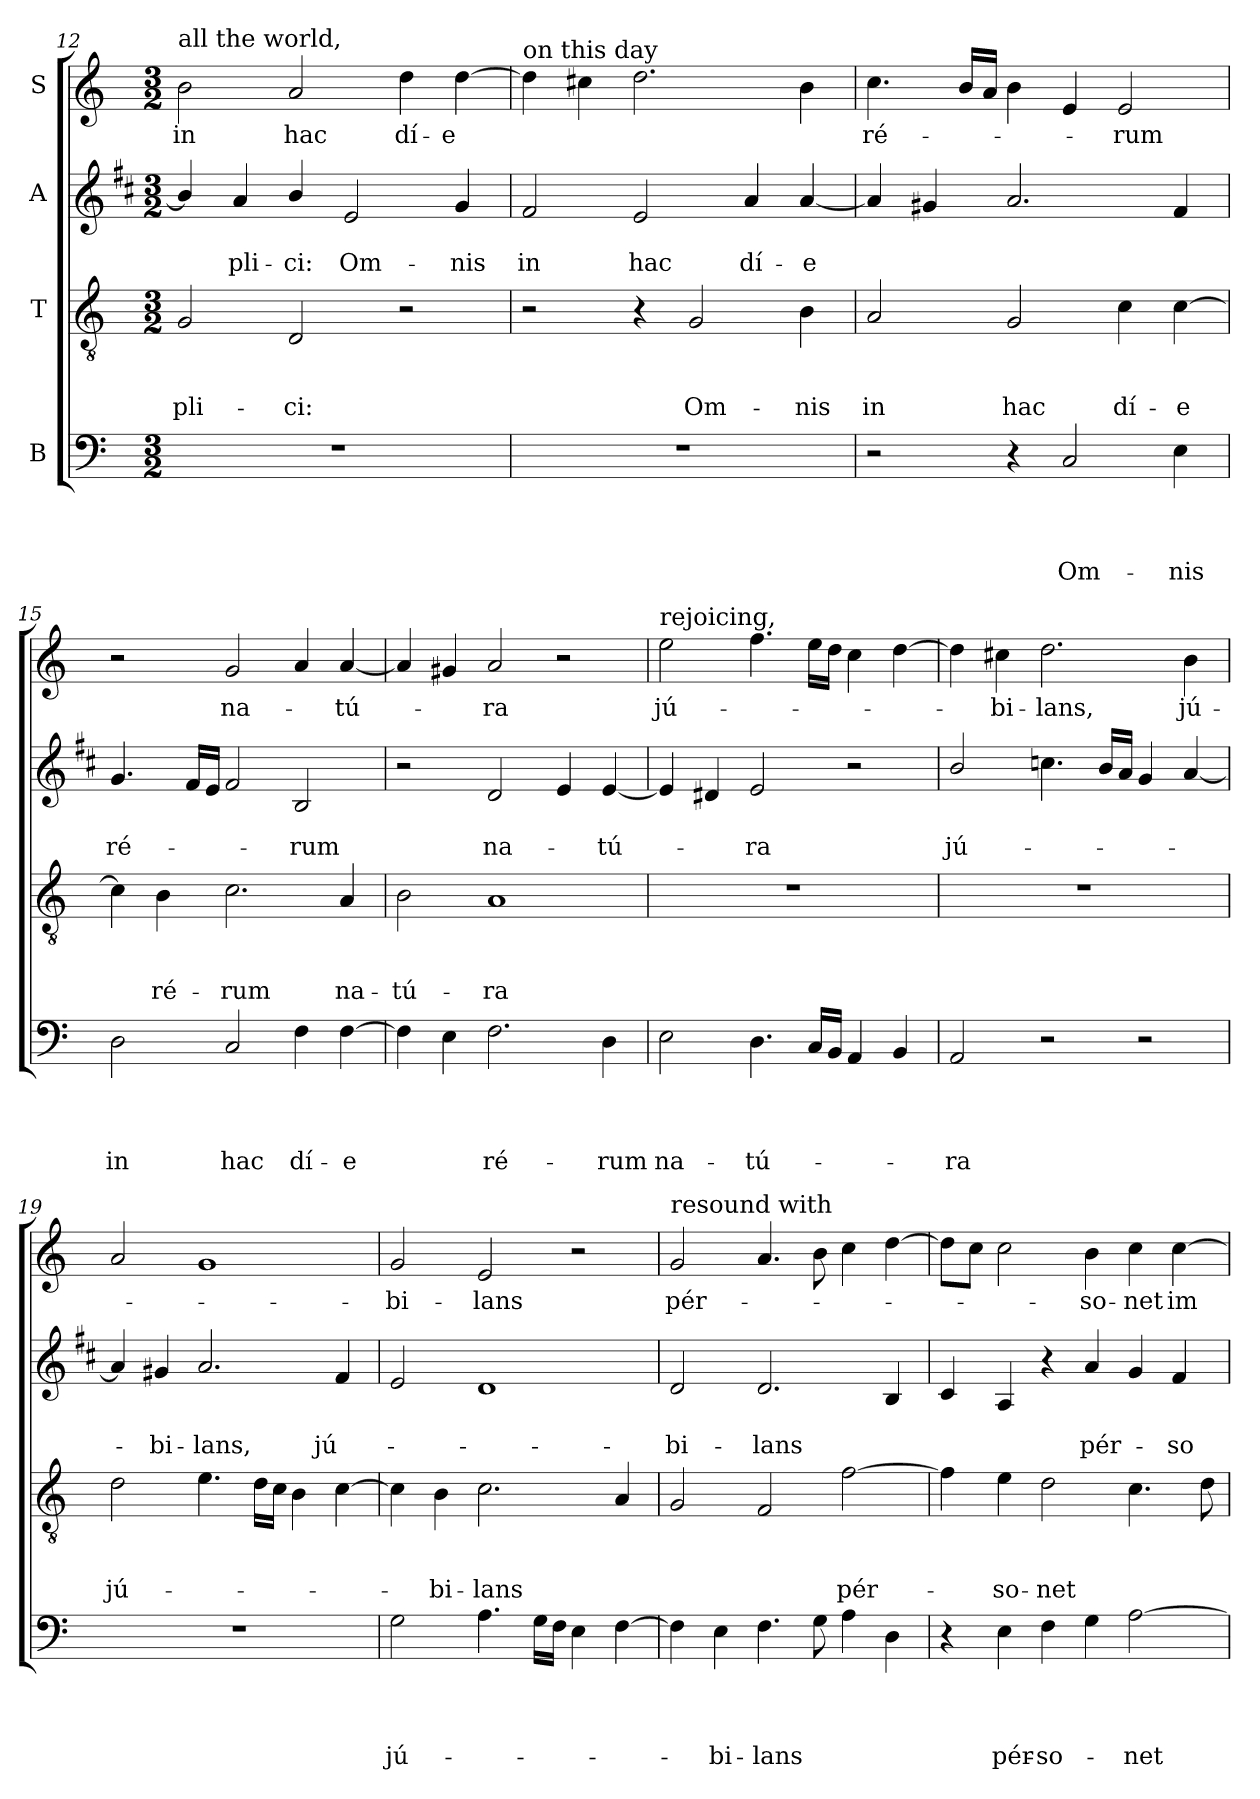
**kern	**text	**text	**text	**text	**kern	**text	**text	**text	**kern	**text	**text	**kern	**text
*part4	*part4	*part4	*part4	*part4	*part3	*part3	*part3	*part3	*part2	*part2	*part2	*part1	*part1
*staff4	*staff4	*staff4	*staff4	*staff4	*staff3	*staff3	*staff3	*staff3	*staff2	*staff2	*staff2	*staff1	*staff1
*I"B	*	*	*	*	*I"T	*	*	*	*I"A	*	*	*I"S	*
!!LO:LB:g=z
*clefF4	*	*	*	*	*clefGv2	*	*	*	*clefG2	*	*	*clefG2	*
*	*	*	*	*	*	*	*	*	*ITrd1c2	*	*	*	*
*k[]	*	*	*	*	*k[]	*	*	*	*k[]	*	*	*k[]	*
*C:	*	*	*	*	*C:	*	*	*	*C:	*	*	*C:	*
*M3/2	*	*	*	*	*M3/2	*	*	*	*M3/2	*	*	*M3/2	*
=12	=12	=12	=12	=12	=12	=12	=12	=12	=12	=12	=12	=12	=12
!	!	!	!	!	!	!	!	!	!	!	!	!LO:TX:a:t=all the world,	!
!	!	!	!	!	!	!	!	!LO:LY:b	!	!	!	!	!LO:LY:b
1.r	.	.	.	.	2G/	.	.	-pli-	4a/]	.	.	2b\	in
!	!	!	!	!	!	!	!	!	!	!	!LO:LY:b	!	!
.	.	.	.	.	.	.	.	.	4g/	.	-pli-	.	.
!	!	!	!	!	!	!	!	!LO:LY:b	!	!	!LO:LY:b	!	!LO:LY:b
.	.	.	.	.	2D/	.	.	-ci:	4a/	.	-ci:	2a/	hac
!	!	!	!	!	!	!	!	!	!	!	!LO:LY:b	!	!
.	.	.	.	.	.	.	.	.	2d/	.	Om-	.	.
!	!	!	!	!	!	!	!	!	!	!	!	!	!LO:LY:b
.	.	.	.	.	2r	.	.	.	.	.	.	4dd\	dí-
!	!	!	!	!	!	!	!	!	!	!	!LO:LY:b	!	!LO:LY:b
.	.	.	.	.	.	.	.	.	4f/	.	-nis	[4dd\	-e
=13	=13	=13	=13	=13	=13	=13	=13	=13	=13	=13	=13	=13	=13
!	!	!	!	!	!	!	!	!	!	!	!	!LO:TX:a:t=on this day	!
!	!	!	!	!	!	!	!	!	!	!	!LO:LY:b	!	!
1.r	.	.	.	.	2r	.	.	.	2e/	.	in	4dd\]	.
.	.	.	.	.	.	.	.	.	.	.	.	4cc#\	.
!	!	!	!	!	!	!	!	!	!	!	!LO:LY:b	!	!
.	.	.	.	.	4r	.	.	.	2d/	.	hac	2.dd\	.
!	!	!	!	!	!	!	!	!LO:LY:b	!	!	!	!	!
.	.	.	.	.	2G/	.	.	Om-	.	.	.	.	.
!	!	!	!	!	!	!	!	!	!	!	!LO:LY:b	!	!
.	.	.	.	.	.	.	.	.	4g/	.	dí-	.	.
!	!	!	!	!	!	!	!	!LO:LY:b	!	!	!LO:LY:b	!	!
.	.	.	.	.	4B\	.	.	-nis	[4g/	.	-e	4b\	.
=14	=14	=14	=14	=14	=14	=14	=14	=14	=14	=14	=14	=14	=14
!	!	!	!	!	!	!	!	!LO:LY:b	!	!	!	!	!LO:LY:b
2r	.	.	.	.	2A/	.	.	in	4g/]	.	.	4.cc\	ré-
.	.	.	.	.	.	.	.	.	4f#/	.	.	.	.
.	.	.	.	.	.	.	.	.	.	.	.	16b/LL	.
.	.	.	.	.	.	.	.	.	.	.	.	16a/JJ	.
!	!	!	!	!	!	!	!	!LO:LY:b	!	!	!	!	!
4r	.	.	.	.	2G/	.	.	hac	2.g/	.	.	4b\	.
!	!	!	!	!LO:LY:b	!	!	!	!	!	!	!	!	!
2C/	.	.	.	Om-	.	.	.	.	.	.	.	4e/	.
!	!	!	!	!	!	!	!	!LO:LY:b	!	!	!	!	!LO:LY:b
.	.	.	.	.	4c\	.	.	dí-	.	.	.	2e/	-rum
!	!	!	!	!LO:LY:b	!	!	!	!LO:LY:b	!	!	!	!	!
4E\	.	.	.	-nis	[4c\	.	.	-e	4e/	.	.	.	.
=15	=15	=15	=15	=15	=15	=15	=15	=15	=15	=15	=15	=15	=15
!	!	!	!	!LO:LY:b	!	!	!	!	!	!	!LO:LY:b	!	!
2D\	.	.	.	in	4c\]	.	.	.	4.f/	.	ré-	2r	.
!	!	!	!	!	!	!	!	!LO:LY:b	!	!	!	!	!
.	.	.	.	.	4B\	.	.	ré-	.	.	.	.	.
.	.	.	.	.	.	.	.	.	16e/LL	.	.	.	.
.	.	.	.	.	.	.	.	.	16d/JJ	.	.	.	.
!	!	!	!	!LO:LY:b	!	!	!	!LO:LY:b	!	!	!	!	!LO:LY:b
2C/	.	.	.	hac	2.c\	.	.	-rum	2e/	.	.	2g/	na-
!	!	!	!	!LO:LY:b	!	!	!	!	!	!	!LO:LY:b	!	!
4F\	.	.	.	dí-	.	.	.	.	2A/	.	-rum	4a/	.
!	!	!	!	!LO:LY:b	!	!	!	!LO:LY:b	!	!	!	!	!LO:LY:b
[4F\	.	.	.	-e	4A/	.	.	na-	.	.	.	[4a/	-tú-
!!LO:PB:g=z
=16	=16	=16	=16	=16	=16	=16	=16	=16	=16	=16	=16	=16	=16
!	!	!	!	!	!	!	!	!LO:LY:b	!	!	!	!	!
4F\]	.	.	.	.	2B\	.	.	-tú-	2r	.	.	4a/]	.
4E\	.	.	.	.	.	.	.	.	.	.	.	4g#/	.
!	!	!	!	!LO:LY:b	!	!	!	!LO:LY:b	!	!	!LO:LY:b	!	!LO:LY:b
2.F\	.	.	.	ré-	1A	.	.	-ra	2c/	.	na-	2a/	-ra
.	.	.	.	.	.	.	.	.	4d/	.	.	2r	.
!	!	!	!	!LO:LY:b	!	!	!	!	!	!	!LO:LY:b	!	!
4D\	.	.	.	-rum	.	.	.	.	[4d/	.	-tú-	.	.
=17	=17	=17	=17	=17	=17	=17	=17	=17	=17	=17	=17	=17	=17
!	!	!	!	!	!	!	!	!	!	!	!	!LO:TX:a:t=rejoicing,	!
!	!	!	!	!LO:LY:b	!	!	!	!	!	!	!	!	!LO:LY:b
2E\	.	.	.	na-	1.r	.	.	.	4d/]	.	.	2ee\	jú-
.	.	.	.	.	.	.	.	.	4c#/	.	.	.	.
!	!	!	!	!LO:LY:b	!	!	!	!	!	!	!LO:LY:b	!	!
4.D\	.	.	.	-tú-	.	.	.	.	2d/	.	-ra	4.ff\	.
16C/LL	.	.	.	.	.	.	.	.	.	.	.	16ee\LL	.
16BB/JJ	.	.	.	.	.	.	.	.	.	.	.	16dd\JJ	.
4AA/	.	.	.	.	.	.	.	.	2r	.	.	4cc\	.
4BB/	.	.	.	.	.	.	.	.	.	.	.	[4dd\	.
=18	=18	=18	=18	=18	=18	=18	=18	=18	=18	=18	=18	=18	=18
!	!	!	!	!LO:LY:b	!	!	!	!	!	!	!LO:LY:b	!	!
2AA/	.	.	.	-ra	1.r	.	.	.	2a/	.	jú-	4dd\]	.
!	!	!	!	!	!	!	!	!	!	!	!	!	!LO:LY:b
.	.	.	.	.	.	.	.	.	.	.	.	4cc#\	-bi-
!	!	!	!	!	!	!	!	!	!	!	!	!	!LO:LY:b
2r	.	.	.	.	.	.	.	.	4.b-\	.	.	2.dd\	-lans,
.	.	.	.	.	.	.	.	.	16a/LL	.	.	.	.
.	.	.	.	.	.	.	.	.	16g/JJ	.	.	.	.
2r	.	.	.	.	.	.	.	.	4f/	.	.	.	.
!	!	!	!	!	!	!	!	!	!	!	!	!	!LO:LY:b
.	.	.	.	.	.	.	.	.	[4g/	.	.	4b\	jú-
=19	=19	=19	=19	=19	=19	=19	=19	=19	=19	=19	=19	=19	=19
!	!	!	!	!	!	!	!	!LO:LY:b	!	!	!	!	!
1.r	.	.	.	.	2d\	.	.	jú-	4g/]	.	.	2a/	.
!	!	!	!	!	!	!	!	!	!	!	!LO:LY:b	!	!
.	.	.	.	.	.	.	.	.	4f#/	.	-bi-	.	.
!	!	!	!	!	!	!	!	!	!	!	!LO:LY:b	!	!
.	.	.	.	.	4.e\	.	.	.	2.g/	.	-lans,	1g	.
.	.	.	.	.	16d\LL	.	.	.	.	.	.	.	.
.	.	.	.	.	16c\JJ	.	.	.	.	.	.	.	.
.	.	.	.	.	4B\	.	.	.	.	.	.	.	.
!	!	!	!	!	!	!	!	!	!	!	!LO:LY:b	!	!
.	.	.	.	.	[4c\	.	.	.	4e/	.	jú-	.	.
!!LO:LB:g=z
=20	=20	=20	=20	=20	=20	=20	=20	=20	=20	=20	=20	=20	=20
!	!	!	!	!LO:LY:b	!	!	!	!	!	!	!	!	!LO:LY:b
2G\	.	.	.	jú-	4c\]	.	.	.	2d/	.	.	2g/	-bi-
!	!	!	!	!	!	!	!	!LO:LY:b	!	!	!	!	!
.	.	.	.	.	4B\	.	.	-bi-	.	.	.	.	.
!	!	!	!	!	!	!	!	!LO:LY:b	!	!	!	!	!LO:LY:b
4.A\	.	.	.	.	2.c\	.	.	-lans	1c	.	.	2e/	-lans
16G\LL	.	.	.	.	.	.	.	.	.	.	.	.	.
16F\JJ	.	.	.	.	.	.	.	.	.	.	.	.	.
4E\	.	.	.	.	.	.	.	.	.	.	.	2r	.
[4F\	.	.	.	.	4A/	.	.	.	.	.	.	.	.
=21	=21	=21	=21	=21	=21	=21	=21	=21	=21	=21	=21	=21	=21
!	!	!	!	!	!	!	!	!	!	!	!	!LO:TX:a:t=resound with	!
!	!	!	!	!	!	!	!	!	!	!	!LO:LY:b	!	!LO:LY:b
4F\]	.	.	.	.	2G/	.	.	.	2c/	.	-bi-	2g/	pér-
!	!	!	!	!LO:LY:b	!	!	!	!	!	!	!	!	!
4E\	.	.	.	-bi-	.	.	.	.	.	.	.	.	.
!	!	!	!	!LO:LY:b	!	!	!	!	!	!	!LO:LY:b	!	!
4.F\	.	.	.	-lans	2F/	.	.	.	2.c/	.	-lans	4.a/	.
8G\	.	.	.	.	.	.	.	.	.	.	.	8b\	.
!	!	!	!	!	!	!	!	!LO:LY:b	!	!	!	!	!
4A\	.	.	.	.	[2f\	.	.	pér-	.	.	.	4cc\	.
4D\	.	.	.	.	.	.	.	.	4A/	.	.	[4dd\	.
=22	=22	=22	=22	=22	=22	=22	=22	=22	=22	=22	=22	=22	=22
4r	.	.	.	.	4f\]	.	.	.	4B/	.	.	8dd\L]	.
.	.	.	.	.	.	.	.	.	.	.	.	8cc\J	.
!	!	!	!	!LO:LY:b	!	!	!	!LO:LY:b	!	!	!	!	!
4E\	.	.	.	pér-	4e\	.	.	-so-	4G/	.	.	2cc\	.
!	!	!	!	!LO:LY:b	!	!	!	!LO:LY:b	!	!	!	!	!
4F\	.	.	.	-so-	2d\	.	.	-net	4r	.	.	.	.
!	!	!	!	!	!	!	!	!	!	!	!LO:LY:b	!	!LO:LY:b
4G\	.	.	.	.	.	.	.	.	4g/	.	pér-	4b\	-so-
!	!	!	!	!LO:LY:b	!	!	!	!	!	!	!	!	!LO:LY:b
[2A\	.	.	.	-net	4.c\	.	.	.	4f/	.	.	4cc\	-net
!	!	!	!	!	!	!	!	!	!	!	!LO:LY:b	!	!LO:LY:b
.	.	.	.	.	.	.	.	.	4e/	.	-so-	[4cc\	im-
.	.	.	.	.	8d\	.	.	.	.	.	.	.	.
=	=	=	=	=	=	=	=	=	=	=	=	=	=
*-	*-	*-	*-	*-	*-	*-	*-	*-	*-	*-	*-	*-	*-
